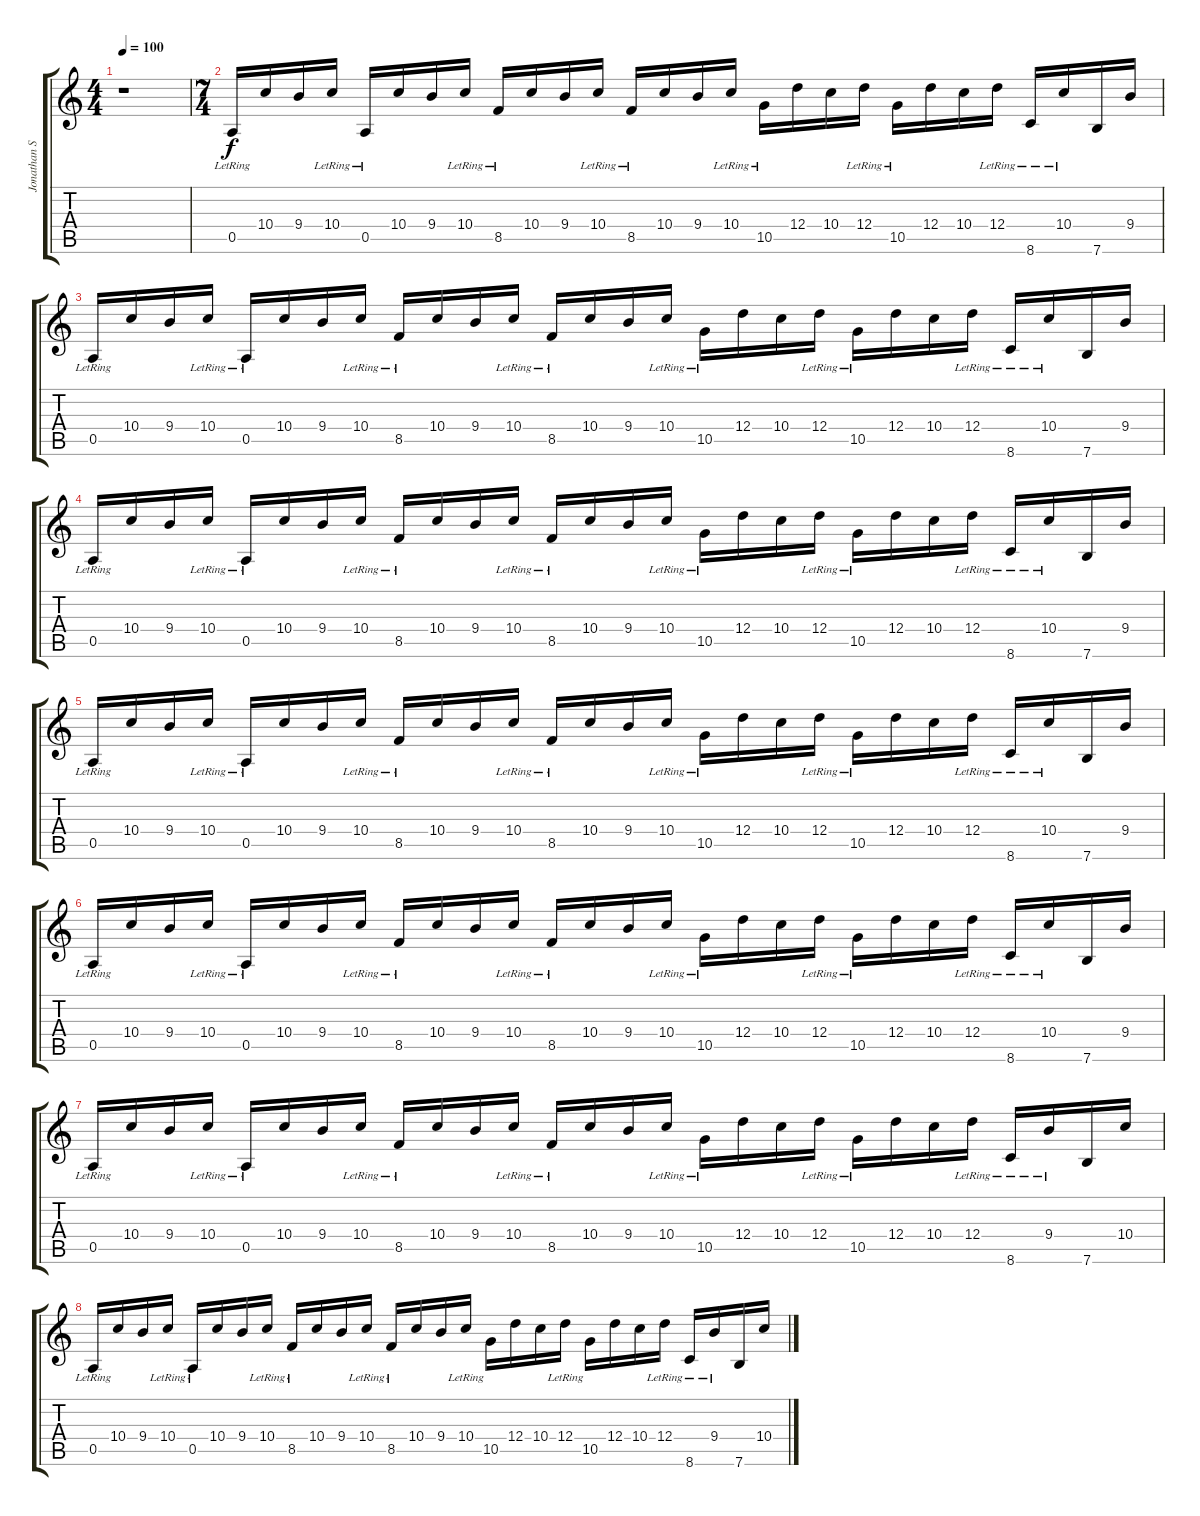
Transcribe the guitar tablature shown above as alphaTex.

\track ("Jonathan S" "Jonathan S") {instrument electricguitarmuted}
\staff {score tabs}
\tuning (E4 B3 G3 D3 A2 E2) {hide}
\ts (4 4)
\tempo 100
\clef g2
\ks c
r.1{dy f} |
\ts (7 4)
0.5{lr}.16 10.4.16 9.4.16 10.4{lr}.16 0.5{lr}.16 10.4.16 9.4.16 10.4{lr}.16 8.5{lr}.16 10.4.16 9.4.16 10.4{lr}.16 8.5{lr}.16 10.4.16 9.4.16 10.4{lr}.16 10.5{lr}.16 12.4.16 10.4.16 12.4{lr}.16 10.5{lr}.16 12.4.16 10.4.16 12.4{lr}.16 8.6{lr}.16 10.4{lr}.16 7.6.16 9.4.16 |
0.5{lr}.16 10.4.16 9.4.16 10.4{lr}.16 0.5{lr}.16 10.4.16 9.4.16 10.4{lr}.16 8.5{lr}.16 10.4.16 9.4.16 10.4{lr}.16 8.5{lr}.16 10.4.16 9.4.16 10.4{lr}.16 10.5{lr}.16 12.4.16 10.4.16 12.4{lr}.16 10.5{lr}.16 12.4.16 10.4.16 12.4{lr}.16 8.6{lr}.16 10.4{lr}.16 7.6.16 9.4.16 |
0.5{lr}.16 10.4.16 9.4.16 10.4{lr}.16 0.5{lr}.16 10.4.16 9.4.16 10.4{lr}.16 8.5{lr}.16 10.4.16 9.4.16 10.4{lr}.16 8.5{lr}.16 10.4.16 9.4.16 10.4{lr}.16 10.5{lr}.16 12.4.16 10.4.16 12.4{lr}.16 10.5{lr}.16 12.4.16 10.4.16 12.4{lr}.16 8.6{lr}.16 10.4{lr}.16 7.6.16 9.4.16 |
0.5{lr}.16 10.4.16 9.4.16 10.4{lr}.16 0.5{lr}.16 10.4.16 9.4.16 10.4{lr}.16 8.5{lr}.16 10.4.16 9.4.16 10.4{lr}.16 8.5{lr}.16 10.4.16 9.4.16 10.4{lr}.16 10.5{lr}.16 12.4.16 10.4.16 12.4{lr}.16 10.5{lr}.16 12.4.16 10.4.16 12.4{lr}.16 8.6{lr}.16 10.4{lr}.16 7.6.16 9.4.16 |
0.5{lr}.16 10.4.16 9.4.16 10.4{lr}.16 0.5{lr}.16 10.4.16 9.4.16 10.4{lr}.16 8.5{lr}.16 10.4.16 9.4.16 10.4{lr}.16 8.5{lr}.16 10.4.16 9.4.16 10.4{lr}.16 10.5{lr}.16 12.4.16 10.4.16 12.4{lr}.16 10.5{lr}.16 12.4.16 10.4.16 12.4{lr}.16 8.6{lr}.16 10.4{lr}.16 7.6.16 9.4.16 |
0.5{lr}.16 10.4.16 9.4.16 10.4{lr}.16 0.5{lr}.16 10.4.16 9.4.16 10.4{lr}.16 8.5{lr}.16 10.4.16 9.4.16 10.4{lr}.16 8.5{lr}.16 10.4.16 9.4.16 10.4{lr}.16 10.5{lr}.16 12.4.16 10.4.16 12.4{lr}.16 10.5{lr}.16 12.4.16 10.4.16 12.4{lr}.16 8.6{lr}.16 9.4{lr}.16 7.6.16 10.4.16 |
0.5{lr}.16 10.4.16 9.4.16 10.4{lr}.16 0.5{lr}.16 10.4.16 9.4.16 10.4{lr}.16 8.5{lr}.16 10.4.16 9.4.16 10.4{lr}.16 8.5{lr}.16 10.4.16 9.4.16 10.4{lr}.16 10.5{lr}.16 12.4.16 10.4.16 12.4{lr}.16 10.5{lr}.16 12.4.16 10.4.16 12.4{lr}.16 8.6{lr}.16 9.4{lr}.16 7.6.16 10.4.16
